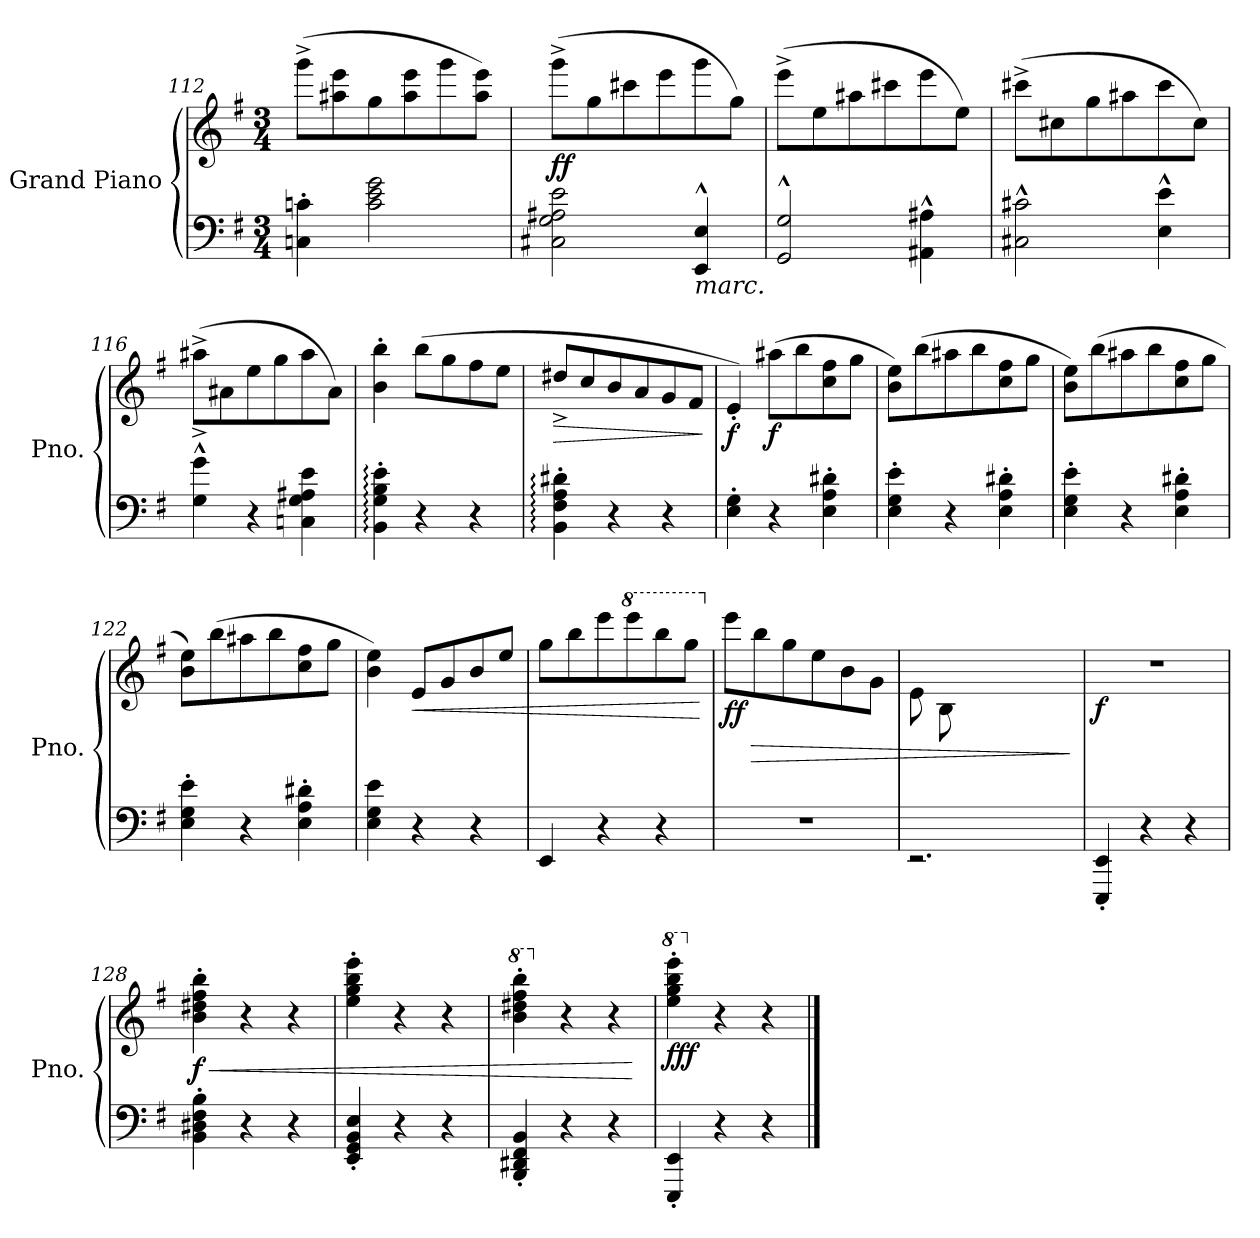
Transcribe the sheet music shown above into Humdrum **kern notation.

**kern	**kern	**dynam
*part1	*part1	*part1
*staff2	*staff1	*staff1/2
*I"Grand Piano	*	*
*I'Pno.	*	*
*clefF4	*clefG2	*
*k[f#]	*k[f#]	*
*M3/4	*M3/4	*
=112	=112	=112
4Cn\' 4cn\'	(>8ggg^\L	.
.	8aa#X\ 8eee\	.
2c\ 2e\ 2g\	8gg\	.
.	8aa#\ 8eee\	.
.	8ggg\	.
.	8aa#\ 8eee\J)	.
=113	=113	=113
!	!	!LO:DY:b
2C#X\ 2G\ 2A#X\ 2e\	(>8ggg^\L	ff
.	8gg\	.
.	8ccc#X\	.
.	8eee\	.
!LO:TX:b:i:t=marc.	!	!
4EE/^^ 4E/^^	8ggg\	.
.	8gg\J)	.
!!LO:LB:g=z
=114	=114	=114
2GG/^^ 2G/^^	(>8eee^\L	.
.	8ee\	.
.	8aa#X\	.
.	8ccc#X\	.
4AA#X\^^ 4A#X\^^	8eee\	.
.	8ee\J)	.
=115	=115	=115
2C#X\^^ 2c#X\^^	(>8ccc#X^\L	.
.	8cc#X\	.
.	8gg\	.
.	8aa#X\	.
4E\^^ 4e\^^	8ccc#\	.
.	8cc#\J)	.
=116	=116	=116
4G\^^^ 4g\^^^	(>8aa#X^\L	.
.	8a#X\	.
4r	8ee\	.
.	8gg\	.
4Cn\ 4G\ 4A#X\ 4e\	8aa#\	.
.	8a#\J)	.
=117	=117	=117
4BB\:' 4G\:' 4B\:' 4e\:'	4b\' 4bb\'	.
4r	(>8bb\L	.
.	8gg\	.
4r	8ff#\	.
.	8ee\J	.
=118	=118	=118
!	!	!LO:HP:b
4BB\:' 4F#\:' 4A\:' 4d#X\:'	8dd#X^/L	>
.	8cc/	.
4r	8b/	.
.	8a/	.
4r	8g/	.
.	8f#/J	.
.	.	]
=119	=119	=119
!	!	!LO:DY:b
4E\' 4G\'	4e'/)	f
!	!	!LO:DY:b
4r	(>8aa#X\L	f
.	8bb\	.
4E\' 4A\' 4d#X\'	8cc\ 8ff#\	.
.	8gg\J	.
!!LO:LB:g=z
=120	=120	=120
4E\' 4G\' 4e\'	8b\ 8ee\L)	.
.	(>8bb\	.
4r	8aa#X\	.
.	8bb\	.
4E\' 4A\' 4d#X\'	8cc\ 8ff#\	.
.	8gg\J	.
=121	=121	=121
4E\' 4G\' 4e\'	8b\ 8ee\L)	.
.	(>8bb\	.
4r	8aa#X\	.
.	8bb\	.
4E\' 4A\' 4d#X\'	8cc\ 8ff#\	.
.	8gg\J	.
=122	=122	=122
4E\' 4G\' 4e\'	8b\ 8ee\L)	.
.	(>8bb\	.
4r	8aa#X\	.
.	8bb\	.
4E\' 4A\' 4d#X\'	8cc\ 8ff#\	.
.	8gg\J	.
=123	=123	=123
4E\ 4G\ 4e\	4b\ 4ee\)	.
!	!	!LO:HP:b
4r	(>8e/L	<
.	8g/	.
4r	8b/	.
.	8ee/J	.
=124	=124	=124
4EE/	8gg\L	.
.	8bb\	.
4r	8eee\	.
*	*8va	*
.	8eeee\	.
4r	8bbb\	.
.	8ggg\J	.
.	.	[
!!LO:LB:g=z
=125	=125	=125
*	*X8va	*
!	!	!LO:HP:b
!	!	!LO:DY:n=1:b
2.r	8eee\L	> ff
.	8bb\	.
.	8gg\	.
.	8ee\	.
.	8b\	.
.	8g\J	.
=126	=126	=126
*^	*	*
4ryy	2.rEE	8e\L	.
.	.	8B\	.
8G/	.	2ryy	.
8E/	.	.	.
8BB/	.	.	.
8GG/J	.	.	.
*v	*v	*	*
.	.	]
=127	=127	=127
!	!	!LO:DY:b
4EEE/' 4EE/')	2.r	f
4r	.	.
4r	.	.
=128	=128	=128
!	!	!LO:HP:b
!	!	!LO:DY:n=1:b
4BB\' 4D#X\' 4F#\' 4B\'	4b\' 4dd#X\' 4ff#\' 4bb\'	< f
4r	4r	.
4r	4r	.
=129	=129	=129
4EE/' 4GG/' 4BB/' 4E/'	4ee\' 4gg\' 4bb\' 4eee\'	.
4r	4r	.
4r	4r	.
=130	=130	=130
*	*8va	*
4BBB/' 4DD#X/' 4FF#/' 4BB/'	4bb\' 4ddd#X\' 4fff#\' 4bbb\'	.
*	*X8va	*
4r	4r	.
4r	4r	.
.	.	[
=131	=131	=131
*	*8va	*
!	!	!LO:DY:b
4EEE/' 4EE/'	4eee\' 4ggg\' 4bbb\' 4eeee\'	fff
*	*X8va	*
4r	4r	.
4r	4r	.
==	==	==
*-	*-	*-
